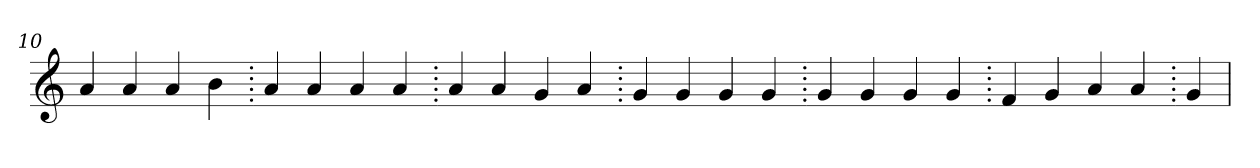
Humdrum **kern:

**kern
*part1
*staff1
*clefG2
=10.
4a
4a
4a
4b
=20.
4a
4a
4a
4a
=30.
4a
4a
4g
4a
=40.
4g
4g
4g
4g
=50.
4g
4g
4g
4g
=60.
4f
4g
4a
4a
=70.
4g
=
*-
